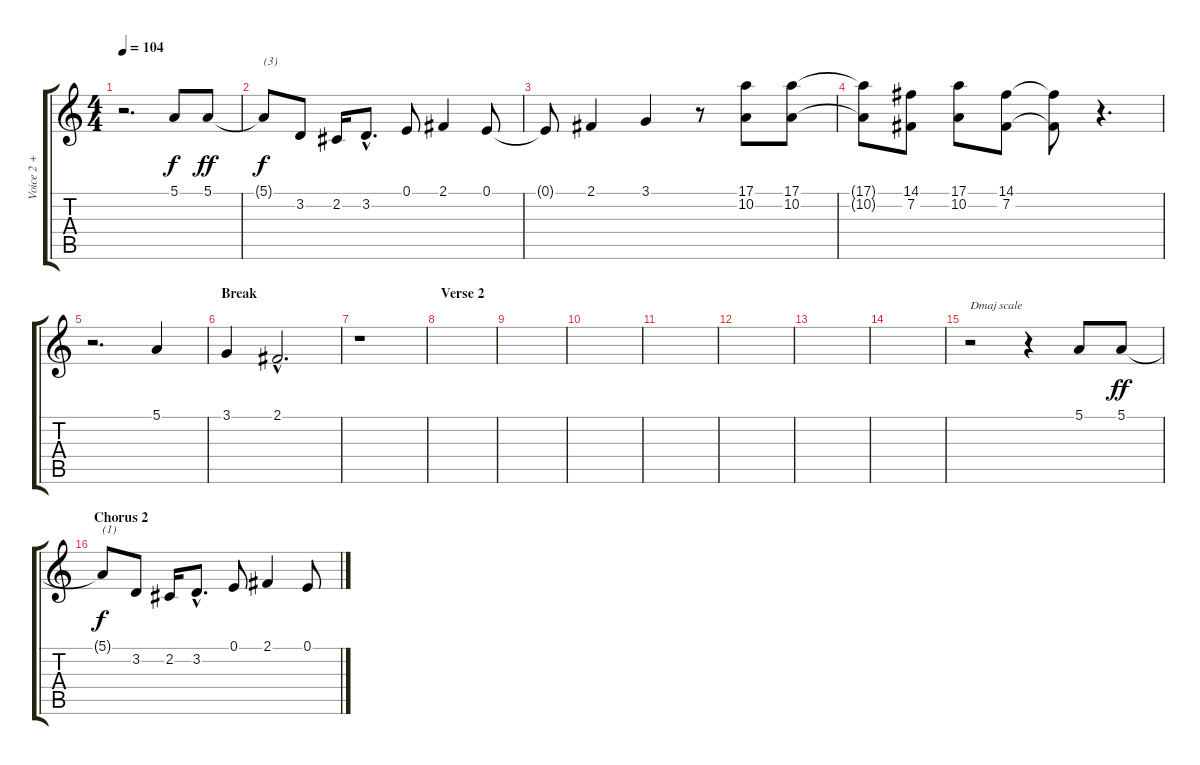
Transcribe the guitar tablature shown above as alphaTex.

\track ("Voice 2 + 3 sometimes (choruses)" "Voice 2 + ") {instrument oboe}
\staff {score tabs}
\tuning (E4 B3 G3 D3 A2 E2) {hide}
\ts (4 4)
\tempo 104
\clef g2
\ks c
r.2{d dy f} 5.1.8 5.1.8{dy ff} |
5.1{t}.8{txt "(3)" dy f} 3.2.8 2.2.16 3.2{hac}.8{d} 0.1.8 2.1.4 0.1.8 |
0.1{t}.8 2.1.4 3.1.4 r.8 (17.1 10.2).8 (17.1 10.2).8 |
(17.1{t} 10.2{t}).8 (14.1 7.2).8 (17.1 10.2).8 (14.1 7.2).8 (14.1{t} 7.2{t}).8 r.4{d} |
r.2{d} 5.1.4 |
\section ("" "Break")
3.1.4 2.1{hac}.2{d} |
r.1 |
\section ("" "Verse 2")
|
|
|
|
|
|
|
r.2{txt "Dmaj scale"} r.4 5.1.8 5.1.8{dy ff} |
\section ("" "Chorus 2")
5.1{t}.8{txt "(1)" dy f} 3.2.8 2.2.16 3.2{hac}.8{d} 0.1.8 2.1.4 0.1.8
